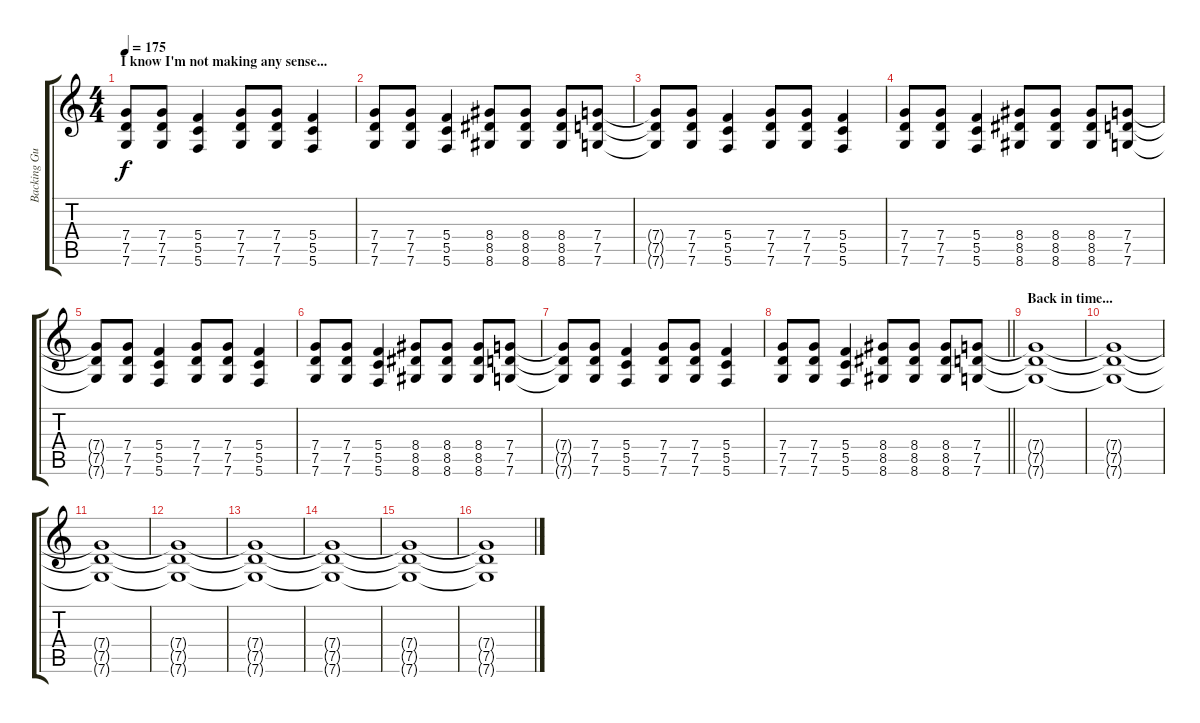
\track ("Backing Guitar" "Backing Gu") {instrument overdrivenguitar}
\staff {score tabs}
\tuning (D4 A3 F3 C3 G2 C2) {hide}
\ts (4 4)
\section ("" "I know I'm not making any sense...")
\tempo 175
\clef g2
\ks c
(7.4{t} 7.5{t} 7.6{t}).8{dy f} (7.4 7.5 7.6).8 (5.4 5.5 5.6).4 (7.4 7.5 7.6).8 (7.4 7.5 7.6).8 (5.4 5.5 5.6).4 |
(7.4 7.5 7.6).8 (7.4 7.5 7.6).8 (5.4 5.5 5.6).4 (8.4 8.5 8.6).8 (8.4 8.5 8.6).8 (8.4 8.5 8.6).8 (7.4 7.5 7.6).8 |
(7.4{t} 7.5{t} 7.6{t}).8 (7.4 7.5 7.6).8 (5.4 5.5 5.6).4 (7.4 7.5 7.6).8 (7.4 7.5 7.6).8 (5.4 5.5 5.6).4 |
(7.4 7.5 7.6).8 (7.4 7.5 7.6).8 (5.4 5.5 5.6).4 (8.4 8.5 8.6).8 (8.4 8.5 8.6).8 (8.4 8.5 8.6).8 (7.4 7.5 7.6).8 |
(7.4{t} 7.5{t} 7.6{t}).8 (7.4 7.5 7.6).8 (5.4 5.5 5.6).4 (7.4 7.5 7.6).8 (7.4 7.5 7.6).8 (5.4 5.5 5.6).4 |
(7.4 7.5 7.6).8 (7.4 7.5 7.6).8 (5.4 5.5 5.6).4 (8.4 8.5 8.6).8 (8.4 8.5 8.6).8 (8.4 8.5 8.6).8 (7.4 7.5 7.6).8 |
(7.4{t} 7.5{t} 7.6{t}).8 (7.4 7.5 7.6).8 (5.4 5.5 5.6).4 (7.4 7.5 7.6).8 (7.4 7.5 7.6).8 (5.4 5.5 5.6).4 |
\barLineRight lightlight
(7.4 7.5 7.6).8 (7.4 7.5 7.6).8 (5.4 5.5 5.6).4 (8.4 8.5 8.6).8 (8.4 8.5 8.6).8 (8.4 8.5 8.6).8 (7.4 7.5 7.6).8 |
\section ("" "Back in time...")
(7.4{t} 7.5{t} 7.6{t}).1{volume 8} |
(7.4{t} 7.5{t} 7.6{t}).1 |
(7.4{t} 7.5{t} 7.6{t}).1 |
(7.4{t} 7.5{t} 7.6{t}).1 |
(7.4{t} 7.5{t} 7.6{t}).1{volume 0} |
(7.4{t} 7.5{t} 7.6{t}).1 |
(7.4{t} 7.5{t} 7.6{t}).1 |
(7.4{t} 7.5{t} 7.6{t}).1
